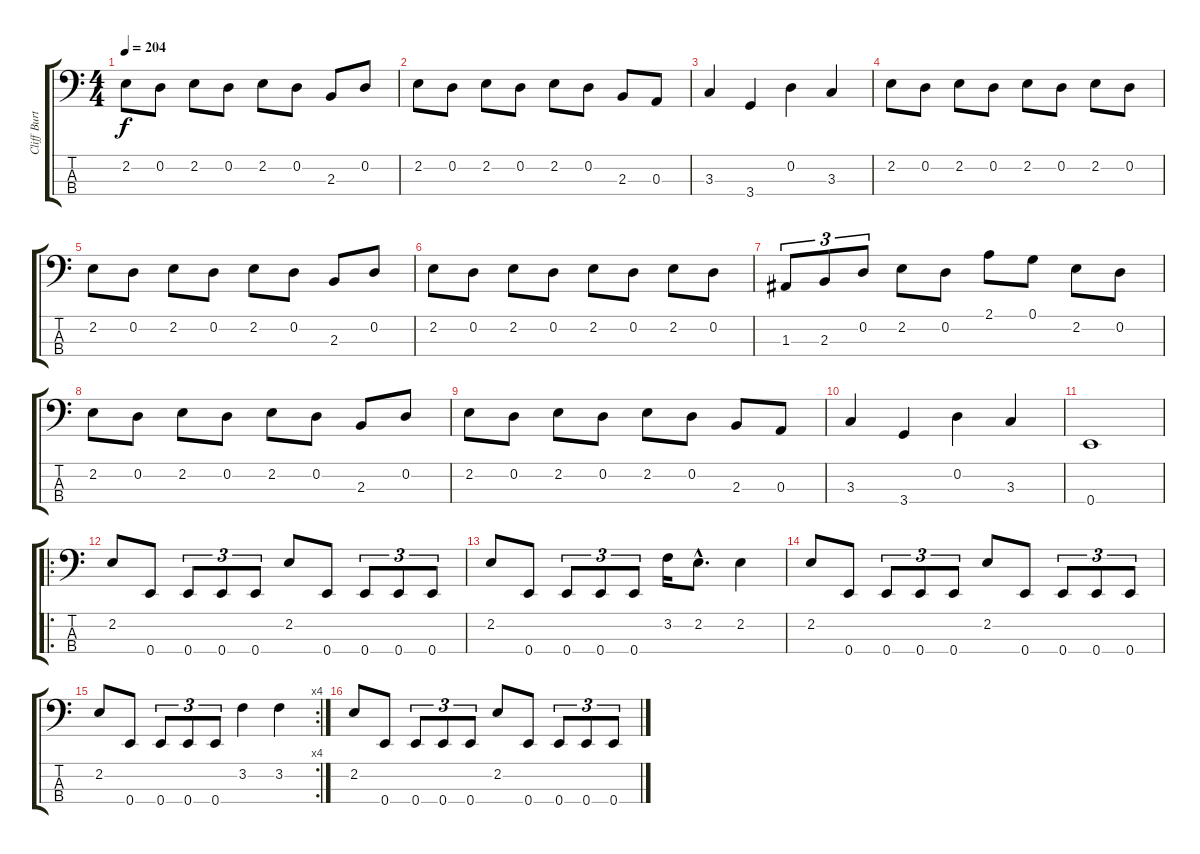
\track ("Cliff Burton (Bass)" "Cliff Burt") {instrument electricbassfinger}
\staff {score tabs}
\tuning (G2 D2 A1 E1) {hide}
\ts (4 4)
\tempo 204
\clef f4
\ks c
2.2.8{dy f} 0.2.8 2.2.8 0.2.8 2.2.8 0.2.8 2.3.8 0.2.8 |
2.2.8 0.2.8 2.2.8 0.2.8 2.2.8 0.2.8 2.3.8 0.3.8 |
3.3.4 3.4.4 0.2.4 3.3.4 |
2.2.8 0.2.8 2.2.8 0.2.8 2.2.8 0.2.8 2.2.8 0.2.8 |
2.2.8 0.2.8 2.2.8 0.2.8 2.2.8 0.2.8 2.3.8 0.2.8 |
2.2.8 0.2.8 2.2.8 0.2.8 2.2.8 0.2.8 2.2.8 0.2.8 |
1.3.8{tu (3 2)} 2.3.8{tu (3 2)} 0.2.8{tu (3 2)} 2.2.8 0.2.8 2.1.8 0.1.8 2.2.8 0.2.8 |
2.2.8 0.2.8 2.2.8 0.2.8 2.2.8 0.2.8 2.3.8 0.2.8 |
2.2.8 0.2.8 2.2.8 0.2.8 2.2.8 0.2.8 2.3.8 0.3.8 |
3.3.4 3.4.4 0.2.4 3.3.4 |
0.4.1 |
\ro
2.2.8 0.4.8 0.4.8{tu (3 2)} 0.4.8{tu (3 2)} 0.4.8{tu (3 2)} 2.2.8 0.4.8 0.4.8{tu (3 2)} 0.4.8{tu (3 2)} 0.4.8{tu (3 2)} |
2.2.8 0.4.8 0.4.8{tu (3 2)} 0.4.8{tu (3 2)} 0.4.8{tu (3 2)} 3.2.16 2.2{hac}.8{d} 2.2.4 |
2.2.8 0.4.8 0.4.8{tu (3 2)} 0.4.8{tu (3 2)} 0.4.8{tu (3 2)} 2.2.8 0.4.8 0.4.8{tu (3 2)} 0.4.8{tu (3 2)} 0.4.8{tu (3 2)} |
\rc 4
2.2.8 0.4.8 0.4.8{tu (3 2)} 0.4.8{tu (3 2)} 0.4.8{tu (3 2)} 3.2.4 3.2.4 |
2.2.8 0.4.8 0.4.8{tu (3 2)} 0.4.8{tu (3 2)} 0.4.8{tu (3 2)} 2.2.8 0.4.8 0.4.8{tu (3 2)} 0.4.8{tu (3 2)} 0.4.8{tu (3 2)}
